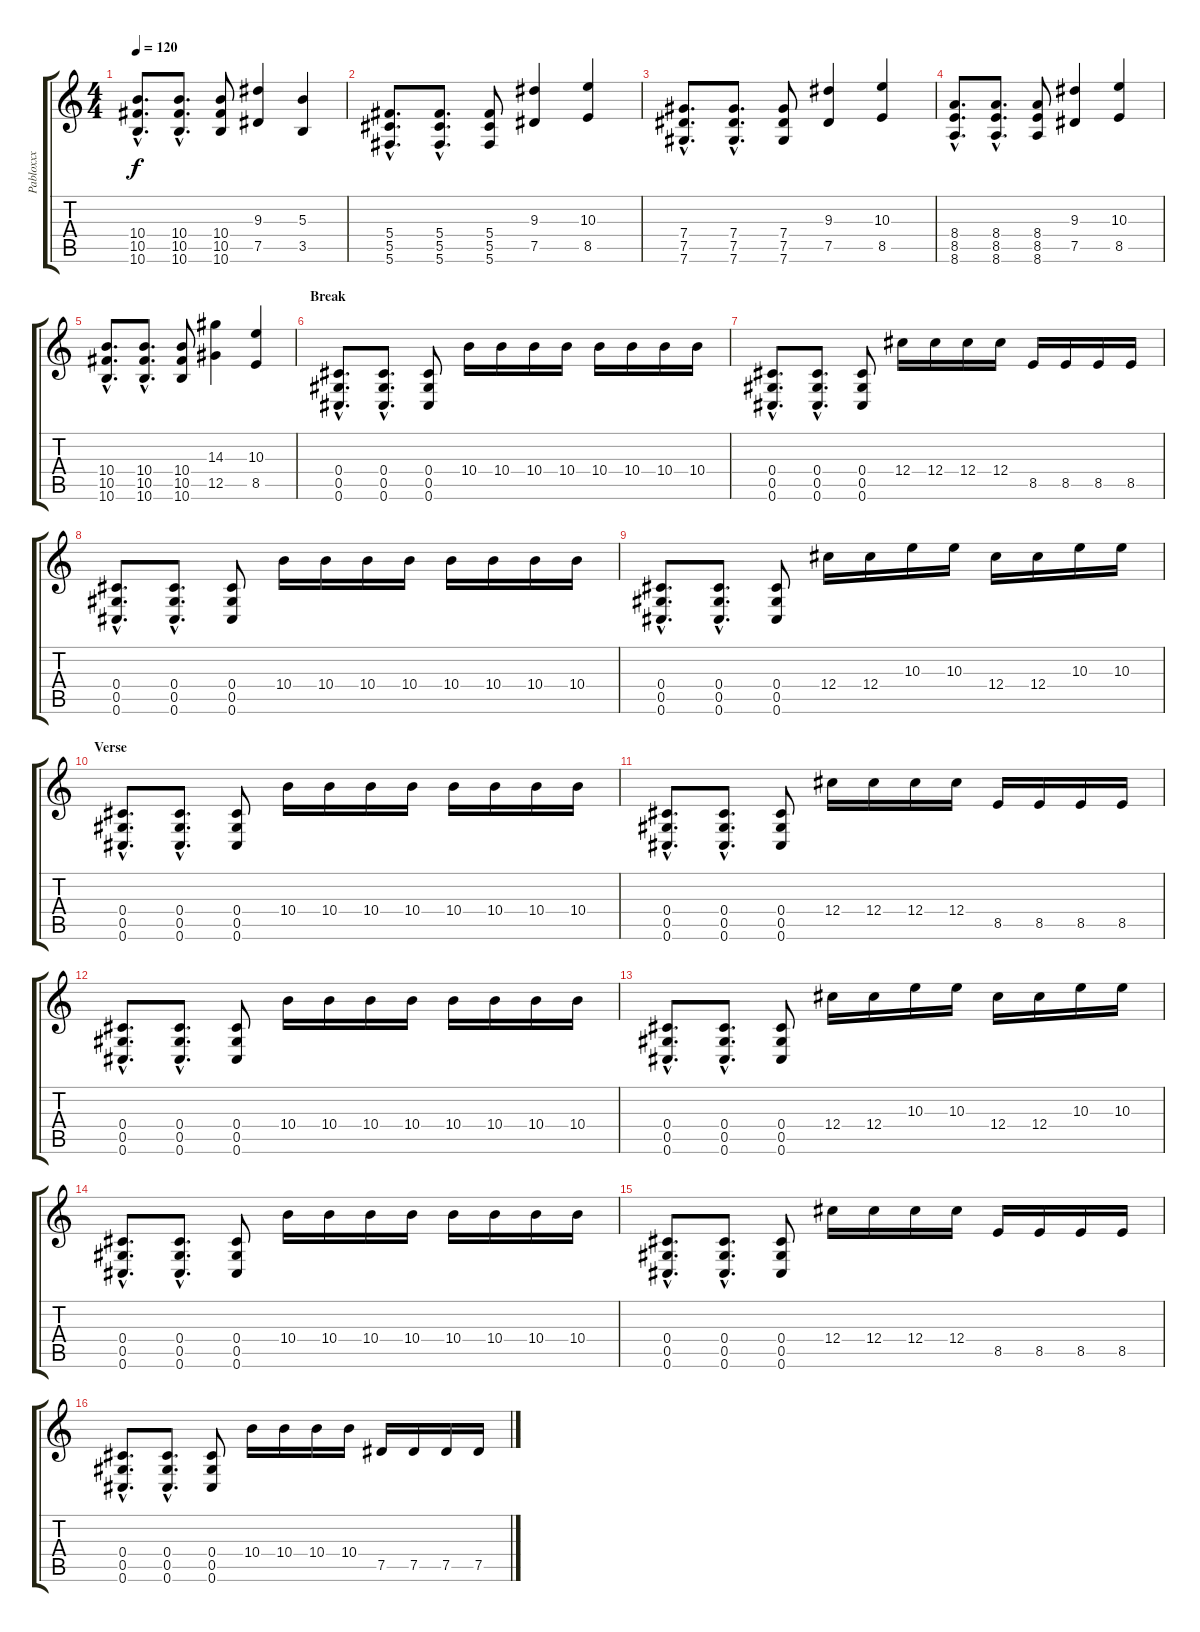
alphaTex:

\track ("Pabloxxx" "Pabloxxx") {instrument distortionguitar}
\staff {score tabs}
\tuning (Eb4 Bb3 Gb3 Db3 Ab2 Db2) {hide}
\ts (4 4)
\tempo 120
\clef g2
\ks c
(10.4{hac} 10.5{hac} 10.6{hac}).8{d dy f} (10.4{hac} 10.5{hac} 10.6{hac}).8{d} (10.4 10.5 10.6).8 (9.3 7.5).4 (5.3 3.5).4 |
(5.4{hac} 5.5{hac} 5.6{hac}).8{d} (5.4{hac} 5.5{hac} 5.6{hac}).8{d} (5.4 5.5 5.6).8 (9.3 7.5).4 (10.3 8.5).4 |
(7.4{hac} 7.5{hac} 7.6{hac}).8{d} (7.4{hac} 7.5{hac} 7.6{hac}).8{d} (7.4 7.5 7.6).8 (9.3 7.5).4 (10.3 8.5).4 |
(8.4{hac} 8.5{hac} 8.6{hac}).8{d} (8.4{hac} 8.5{hac} 8.6{hac}).8{d} (8.4 8.5 8.6).8 (9.3 7.5).4 (10.3 8.5).4 |
(10.4{hac} 10.5{hac} 10.6{hac}).8{d} (10.4{hac} 10.5{hac} 10.6{hac}).8{d} (10.4 10.5 10.6).8 (14.3 12.5).4 (10.3 8.5).4 |
\section ("" "Break")
(0.4{hac} 0.5{hac} 0.6{hac}).8{d} (0.4{hac} 0.5{hac} 0.6{hac}).8{d} (0.4 0.5 0.6).8 10.4.16 10.4.16 10.4.16 10.4.16 10.4.16 10.4.16 10.4.16 10.4.16 |
(0.4{hac} 0.5{hac} 0.6{hac}).8{d} (0.4{hac} 0.5{hac} 0.6{hac}).8{d} (0.4 0.5 0.6).8 12.4.16 12.4.16 12.4.16 12.4.16 8.5.16 8.5.16 8.5.16 8.5.16 |
(0.4{hac} 0.5{hac} 0.6{hac}).8{d} (0.4{hac} 0.5{hac} 0.6{hac}).8{d} (0.4 0.5 0.6).8 10.4.16 10.4.16 10.4.16 10.4.16 10.4.16 10.4.16 10.4.16 10.4.16 |
(0.4{hac} 0.5{hac} 0.6{hac}).8{d} (0.4{hac} 0.5{hac} 0.6{hac}).8{d} (0.4 0.5 0.6).8 12.4.16 12.4.16 10.3.16 10.3.16 12.4.16 12.4.16 10.3.16 10.3.16 |
\section ("" "Verse")
(0.4{hac} 0.5{hac} 0.6{hac}).8{d} (0.4{hac} 0.5{hac} 0.6{hac}).8{d} (0.4 0.5 0.6).8 10.4.16 10.4.16 10.4.16 10.4.16 10.4.16 10.4.16 10.4.16 10.4.16 |
(0.4{hac} 0.5{hac} 0.6{hac}).8{d} (0.4{hac} 0.5{hac} 0.6{hac}).8{d} (0.4 0.5 0.6).8 12.4.16 12.4.16 12.4.16 12.4.16 8.5.16 8.5.16 8.5.16 8.5.16 |
(0.4{hac} 0.5{hac} 0.6{hac}).8{d} (0.4{hac} 0.5{hac} 0.6{hac}).8{d} (0.4 0.5 0.6).8 10.4.16 10.4.16 10.4.16 10.4.16 10.4.16 10.4.16 10.4.16 10.4.16 |
(0.4{hac} 0.5{hac} 0.6{hac}).8{d} (0.4{hac} 0.5{hac} 0.6{hac}).8{d} (0.4 0.5 0.6).8 12.4.16 12.4.16 10.3.16 10.3.16 12.4.16 12.4.16 10.3.16 10.3.16 |
(0.4{hac} 0.5{hac} 0.6{hac}).8{d} (0.4{hac} 0.5{hac} 0.6{hac}).8{d} (0.4 0.5 0.6).8 10.4.16 10.4.16 10.4.16 10.4.16 10.4.16 10.4.16 10.4.16 10.4.16 |
(0.4{hac} 0.5{hac} 0.6{hac}).8{d} (0.4{hac} 0.5{hac} 0.6{hac}).8{d} (0.4 0.5 0.6).8 12.4.16 12.4.16 12.4.16 12.4.16 8.5.16 8.5.16 8.5.16 8.5.16 |
(0.4{hac} 0.5{hac} 0.6{hac}).8{d} (0.4{hac} 0.5{hac} 0.6{hac}).8{d} (0.4 0.5 0.6).8 10.4.16 10.4.16 10.4.16 10.4.16 7.5.16 7.5.16 7.5.16 7.5.16
